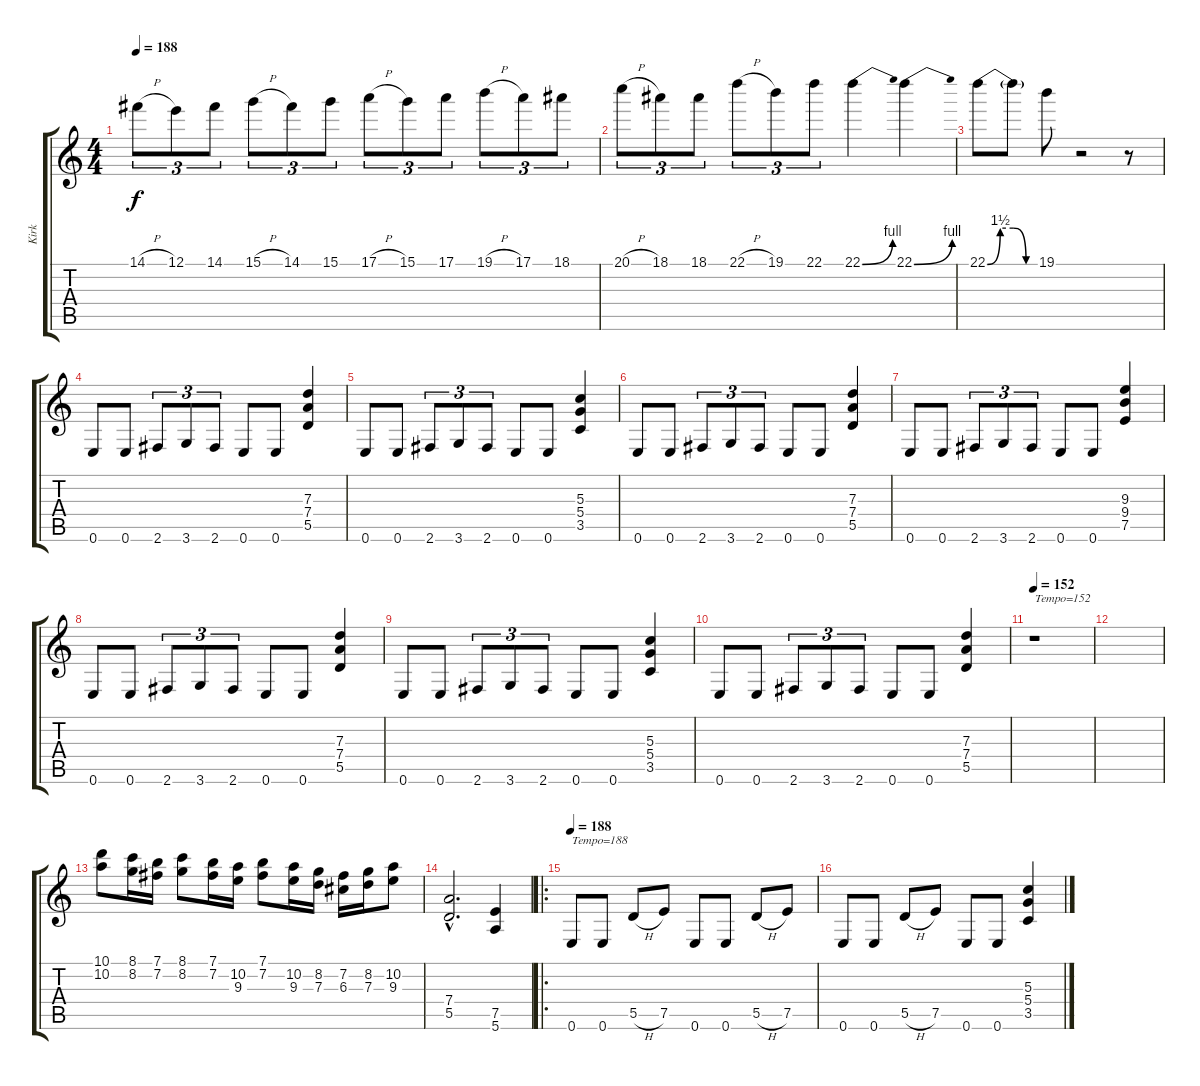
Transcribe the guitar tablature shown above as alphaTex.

\track ("Kirk" "Kirk") {instrument distortionguitar}
\staff {score tabs}
\tuning (E4 B3 G3 D3 A2 E2) {hide}
\ts (4 4)
\tempo 188
\clef g2
\ks c
14.1{h}.8{tu (3 2) dy f} 12.1.8{tu (3 2)} 14.1.8{tu (3 2)} 15.1{h}.8{tu (3 2)} 14.1.8{tu (3 2)} 15.1.8{tu (3 2)} 17.1{h}.8{tu (3 2)} 15.1.8{tu (3 2)} 17.1.8{tu (3 2)} 19.1{h}.8{tu (3 2)} 17.1.8{tu (3 2)} 18.1.8{tu (3 2)} |
20.1{h}.8{tu (3 2)} 18.1.8{tu (3 2)} 18.1.8{tu (3 2)} 22.1{h}.8{tu (3 2)} 19.1.8{tu (3 2)} 22.1.8{tu (3 2)} 22.1{be (bend 0 0 60 4)}.4 22.1{be (bend 0 0 60 4)}.4 |
22.1{be (custom 0 0 15 6 30 6 45 0 60 0)}.8 22.1{t}.8 19.1.8 r.2 r.8 |
0.6.8 0.6.8 2.6.8{tu (3 2)} 3.6.8{tu (3 2)} 2.6.8{tu (3 2)} 0.6.8 0.6.8 (7.3 7.4 5.5).4 |
0.6.8 0.6.8 2.6.8{tu (3 2)} 3.6.8{tu (3 2)} 2.6.8{tu (3 2)} 0.6.8 0.6.8 (5.3 5.4 3.5).4 |
0.6.8 0.6.8 2.6.8{tu (3 2)} 3.6.8{tu (3 2)} 2.6.8{tu (3 2)} 0.6.8 0.6.8 (7.3 7.4 5.5).4 |
0.6.8 0.6.8 2.6.8{tu (3 2)} 3.6.8{tu (3 2)} 2.6.8{tu (3 2)} 0.6.8 0.6.8 (9.3 9.4 7.5).4 |
0.6.8 0.6.8 2.6.8{tu (3 2)} 3.6.8{tu (3 2)} 2.6.8{tu (3 2)} 0.6.8 0.6.8 (7.3 7.4 5.5).4 |
0.6.8 0.6.8 2.6.8{tu (3 2)} 3.6.8{tu (3 2)} 2.6.8{tu (3 2)} 0.6.8 0.6.8 (5.3 5.4 3.5).4 |
0.6.8 0.6.8 2.6.8{tu (3 2)} 3.6.8{tu (3 2)} 2.6.8{tu (3 2)} 0.6.8 0.6.8 (7.3 7.4 5.5).4 |
\tempo 152
r.1{txt "Tempo=152"} |
|
(10.1 10.2).8 (8.1 8.2).16 (7.1 7.2).16 (8.1 8.2).8 (7.1 7.2).16 (10.2 9.3).16 (7.1 7.2).8 (10.2 9.3).16 (8.2 7.3).16 (7.2 6.3).16 (8.2 7.3).16 (10.2 9.3).8 |
(7.4{hac} 5.5{hac}).2{d} (7.5 5.6).4 |
\ro
\tempo 188
0.6.8{txt "Tempo=188"} 0.6.8 5.5{h}.8 7.5.8 0.6.8 0.6.8 5.5{h}.8 7.5.8 |
0.6.8 0.6.8 5.5{h}.8 7.5.8 0.6.8 0.6.8 (5.3 5.4 3.5).4
